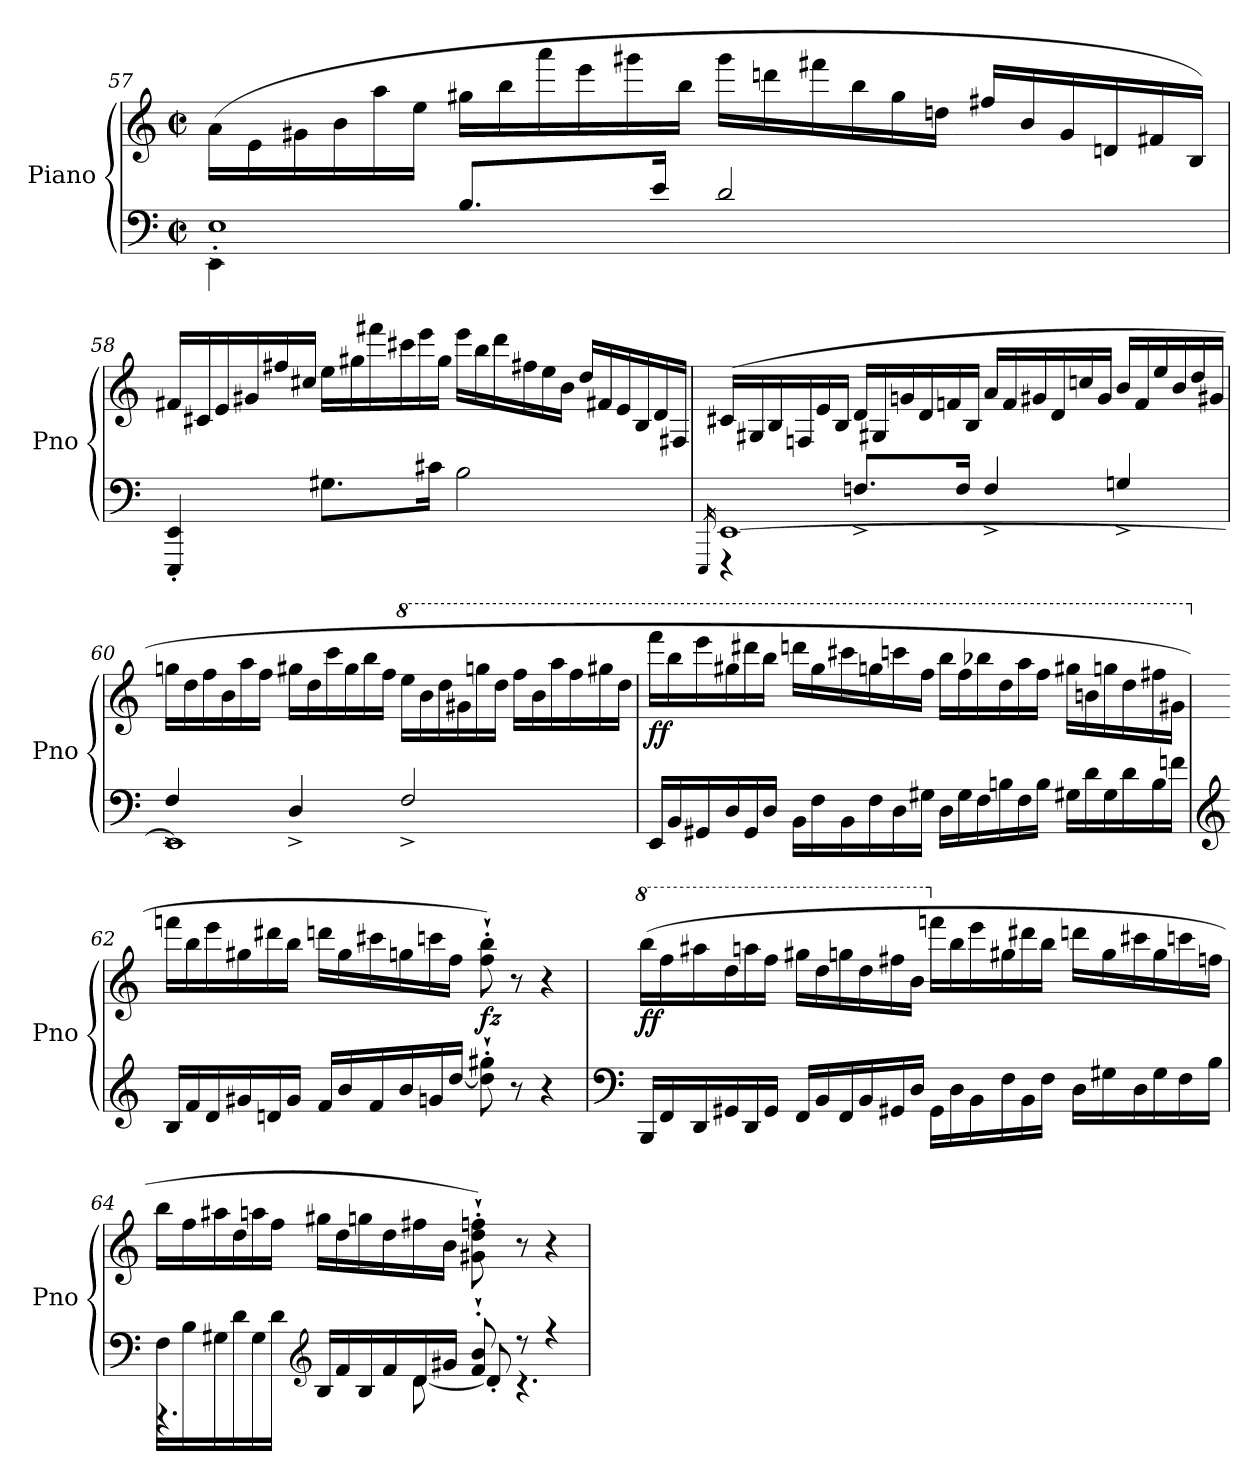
**kern	**kern	**dynam
*part1	*part1	*part1
*staff2	*staff1	*staff1/2
*I"Piano	*	*
*I'Pno	*	*
!!LO:LB:g=z
*clefF4	*clefG2	*
*k[]	*k[]	*
*M4/4	*M4/4	*
*met(c|)	*met(c|)	*
=57	=57	=57
*^	*	*
*	*	*Xtuplet	*
4EE'\	(>1E^	(>24a\LL	.
.	.	24e\	.
.	.	24g#X\	.
.	.	24b\	.
.	.	24aa\	.
.	.	24ee\JJ	.
8.B/L	.	24gg#X\LL	.
.	.	24bb\	.
.	.	24aaa\	.
.	.	24eee\	.
.	.	24ggg#X\	.
16e/Jk	.	.	.
.	.	24bb\JJ	.
2d/	.	24ggg#\LL	.
.	.	24dddn\	.
.	.	24fff#X\	.
.	.	24bb\	.
.	.	24gg#\	.
.	.	24ddn\JJ	.
.	.	24ff#X/LL	.
.	.	24b/	.
.	.	24g#/	.
.	.	24dn/	.
.	.	24f#X/	.
.	.	24B/JJ)	.
*v	*v	*	*
!!LO:PB:g=z
=58	=58	=58
4EEE/' 4EE/'	24f#X/LL	.
.	24c#X/	.
.	24e/	.
.	24g#X/	.
.	24ff#X/	.
.	24cc#X/JJ	.
8.G#X\L	24ee\LL	.
.	24gg#X\	.
.	24fff#X\	.
.	24ccc#X\	.
.	24eee\	.
16c#X\Jk	.	.
.	24gg#\JJ	.
2B\	24eee\LL	.
.	24bb\	.
.	24ddd\	.
.	24ff#X\	.
.	24ee\	.
.	24b\JJ	.
.	24dd/LL	.
.	24f#X/	.
.	24e/	.
.	24B/	.
.	24d/	.
.	24F#X/JJ)	.
!!LO:LB:g=z
=59	=59	=59
16qEEE/	.	.
*^	*	*
[1EE	4r	(>24c#X/LL	.
.	.	24G#X/	.
.	.	24B/	.
.	.	24Fn/	.
.	.	24e/	.
.	.	24B/JJ	.
.	8.Fn^/L	24d/LL	.
.	.	24G#X/	.
.	.	24gn/	.
.	.	24d/	.
.	.	24fn/	.
.	16F/Jk	.	.
.	.	24B/JJ	.
.	4F^/	24a/LL	.
.	.	24f/	.
.	.	24g#X/	.
.	.	24d/	.
.	.	24ccn/	.
.	.	24g#/JJ	.
.	4Gn^/	24b/LL	.
.	.	24f/	.
.	.	24ee/	.
.	.	24b/	.
.	.	24dd/	.
.	.	24g#X/JJ	.
=60	=60	=60	=60
1EE]	4F^/	24ggn\LL	.
.	.	24dd\	.
.	.	24ff\	.
.	.	24b\	.
.	.	24aa\	.
.	.	24ff\JJ	.
.	4D^/	24gg#X\LL	.
.	.	24dd\	.
.	.	24ccc\	.
.	.	24gg#\	.
.	.	24bb\	.
.	.	24ff\JJ	.
*	*	*8va	*
.	2F^/	24eee\LL	.
.	.	24bb\	.
.	.	24ddd\	.
.	.	24gg#X\	.
.	.	24gggn\	.
.	.	24ddd\JJ	.
.	.	24fff\LL	.
.	.	24bb\	.
.	.	24aaa\	.
.	.	24fff\	.
.	.	24ggg#X\	.
.	.	24ddd\JJ	.
*v	*v	*	*
!!LO:LB:g=z
=61	=61	=61
*Xtuplet	*	*
!	!	!LO:DY:b
24EE/LL	24ffff\LL	ff
24BB/	24bbb\	.
24GG#X/	24eeee\	.
24D/	24ggg#X\	.
24GG#/	24dddd#X\	.
24D/JJ	24bbb\JJ	.
24BB\LL	24ddddn\LL	.
24F\	24ggg#\	.
24BB\	24cccc#X\	.
24F\	24gggn\	.
24D\	24ccccn\	.
24G#X\JJ	24fff\JJ	.
24D\LL	24bbb\LL	.
24G#\	24fff\	.
24F\	24bbb-X\	.
24Bn\	24ddd\	.
24F\	24aaa\	.
24B\JJ	24fff\JJ	.
24G#X\LL	24ggg#X\LL	.
24d\	24bbn\	.
24G#\	24gggn\	.
24d\	24ddd\	.
24B\	24fff#X\	.
24fn\JJ	24gg#X\JJ	.
!!LO:LB:g=z
=62	=62	=62
*clefG2	*	*
*	*X8va	*
24B/LL	24fffn\LL	.
24f/	24bb\	.
24d/	24eee\	.
24g#X/	24gg#X\	.
24dn/	24ddd#X\	.
24g#/JJ	24bb\JJ	.
24f/LL	24dddn\LL	.
24b/	24gg#\	.
24f/	24ccc#X\	.
24b/	24ggn\	.
24gn/	24cccn\	.
[24dd/JJ	24ff\JJ	.
!	!	!LO:DY:b
8dd\]'` 8gg#X\'`	8ff\'` 8bb\'`)	fz
8r	8r	.
4r	4r	.
!!LO:LB:g=z
=63	=63	=63
*clefF4	*	*
*	*8va	*
!	!	!LO:DY:b
24BBB/LL	(>24bbb\LL	ff
24FF/	24fff\	.
24DD/	24aaa#X\	.
24GG#X/	24ddd\	.
24DD/	24aaan\	.
24GG#/JJ	24fff\JJ	.
24FF/LL	24ggg#X\LL	.
24BB/	24ddd\	.
24FF/	24gggn\	.
24BB/	24ddd\	.
24GG#X/	24fff#X\	.
24D/JJ	24bb\JJ	.
*	*X8va	*
24GG#\LL	24fffn\LL	.
24D\	24bb\	.
24BB\	24eee\	.
24F\	24gg#X\	.
24BB\	24ddd#X\	.
24F\JJ	24bb\JJ	.
24D\LL	24dddn\LL	.
24G#X\	24gg#\	.
24D\	24ccc#X\	.
24G#\	24gg#\	.
24F\	24cccn\	.
24B\JJ	24ffn\JJ	.
!!LO:PB:g=z
=64	=64	=64
*^	*	*
24F\LL	4.r	24bb\LL	.
24B\	.	24ff\	.
24G#X\	.	24aa#X\	.
24d\	.	24dd\	.
24G#\	.	24aan\	.
24d\JJ	.	24ff\JJ	.
*clefG2	*	*	*
24B/LL	.	24gg#X\LL	.
24f/	.	24dd\	.
24B/	.	24ggn\	.
24f/	24ryy	24dd\	.
24d/	[12d\	24ff#X\	.
24g#X/JJ	.	24b\JJ	.
!	!	!	!LO:DY:b
8f/'` 8b/'`	8d'/]	8g#X\'` 8dd\'` 8ffn\'`)	other-dynamics
8r	4.r	8r	.
4r	.	4r	.
*v	*v	*	*
=	=	=
*-	*-	*-
